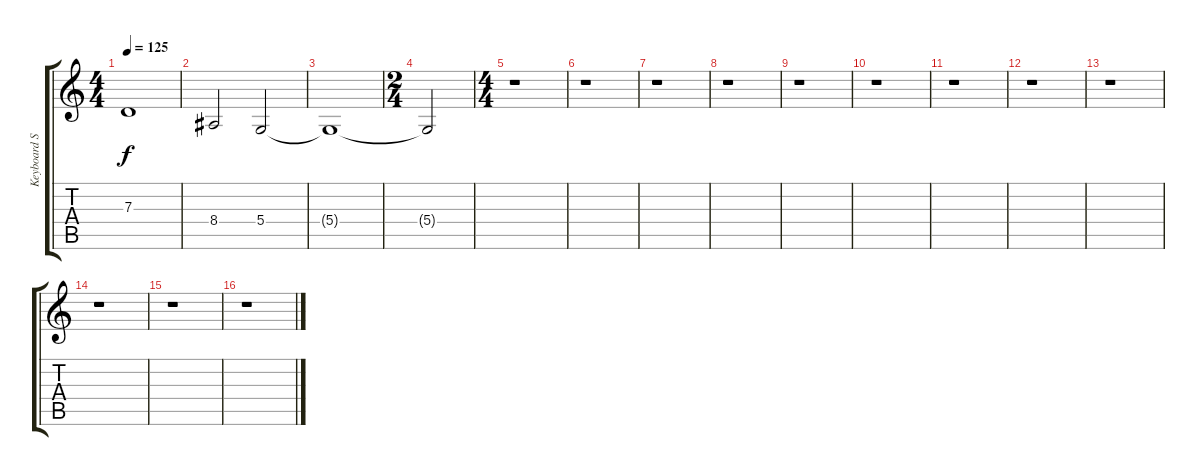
\track ("Keyboard Solo" "Keyboard S") {instrument lead1square}
\staff {score tabs}
\tuning (E4 B3 G3 D3 A2 E2) {hide}
\ts (4 4)
\tempo 125
\clef g2
\ks c
7.3.1{dy f} |
8.4.2 5.4.2 |
5.4{t}.1 |
\ts (2 4)
5.4{t}.2 |
\ts (4 4)
r.1 |
r.1 |
r.1 |
r.1 |
r.1 |
r.1 |
r.1 |
r.1 |
r.1 |
r.1 |
r.1 |
r.1
